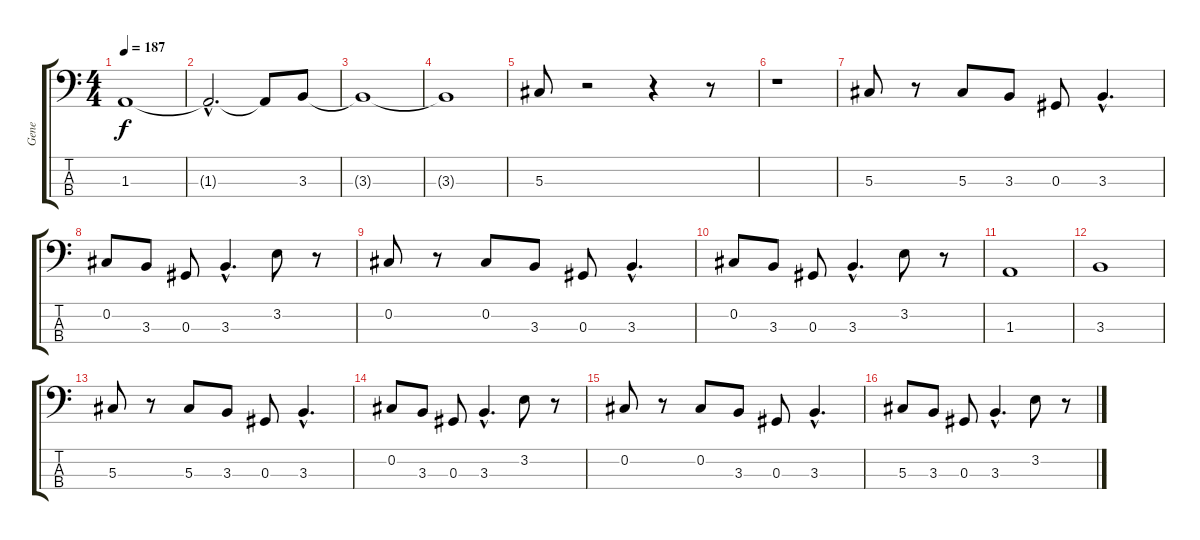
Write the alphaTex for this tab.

\track ("Gene" "Gene") {instrument electricbasspick}
\staff {score tabs}
\tuning (Gb2 Db2 Ab1 Eb1) {hide}
\ts (4 4)
\tempo 187
\clef f4
\ks c
1.3.1{dy f} |
1.3{hac t}.2{d} 1.3{t}.8 3.3.8 |
3.3{t}.1 |
3.3{t}.1 |
5.3.8 r.2 r.4 r.8 |
r.1 |
5.3.8 r.8 5.3.8 3.3.8 0.3.8 3.3{hac}.4{d} |
0.2.8 3.3.8 0.3.8 3.3{hac}.4{d} 3.2.8 r.8 |
0.2.8 r.8 0.2.8 3.3.8 0.3.8 3.3{hac}.4{d} |
0.2.8 3.3.8 0.3.8 3.3{hac}.4{d} 3.2.8 r.8 |
1.3.1 |
3.3.1 |
5.3.8 r.8 5.3.8 3.3.8 0.3.8 3.3{hac}.4{d} |
0.2.8 3.3.8 0.3.8 3.3{hac}.4{d} 3.2.8 r.8 |
0.2.8 r.8 0.2.8 3.3.8 0.3.8 3.3{hac}.4{d} |
5.3.8 3.3.8 0.3.8 3.3{hac}.4{d} 3.2.8 r.8
